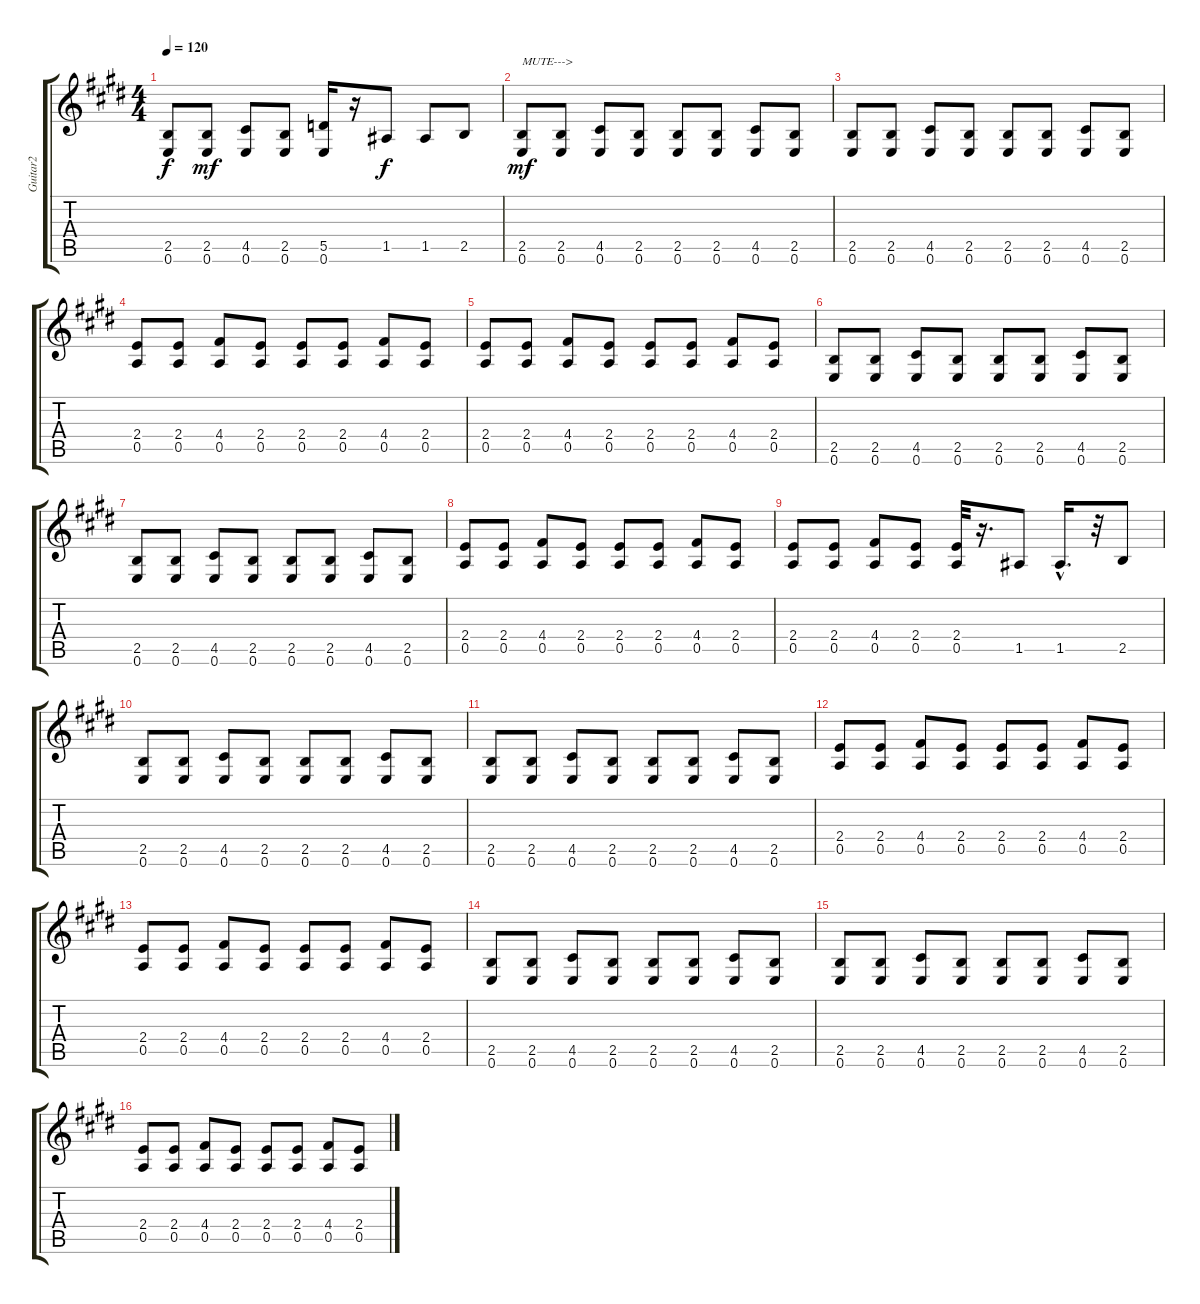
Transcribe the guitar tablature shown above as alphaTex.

\track ("Guitar2" "Guitar2") {instrument acousticguitarnylon}
\staff {score tabs}
\tuning (E4 B3 G3 D3 A2 E2) {hide}
\ts (4 4)
\tempo 120
\clef g2
\ks e
(2.5{t} 0.6{t}).8{dy f} (2.5 0.6).8{dy mf} (4.5 0.6).8 (2.5 0.6).8 (5.5 0.6).16 r.16 1.5.8{dy f} 1.5.8 2.5.8 |
(2.5 0.6).8{txt "MUTE--->" dy mf} (2.5 0.6).8 (4.5 0.6).8 (2.5 0.6).8 (2.5 0.6).8 (2.5 0.6).8 (4.5 0.6).8 (2.5 0.6).8 |
(2.5 0.6).8 (2.5 0.6).8 (4.5 0.6).8 (2.5 0.6).8 (2.5 0.6).8 (2.5 0.6).8 (4.5 0.6).8 (2.5 0.6).8 |
(2.4 0.5).8 (2.4 0.5).8 (4.4 0.5).8 (2.4 0.5).8 (2.4 0.5).8 (2.4 0.5).8 (4.4 0.5).8 (2.4 0.5).8 |
(2.4 0.5).8 (2.4 0.5).8 (4.4 0.5).8 (2.4 0.5).8 (2.4 0.5).8 (2.4 0.5).8 (4.4 0.5).8 (2.4 0.5).8 |
(2.5 0.6).8 (2.5 0.6).8 (4.5 0.6).8 (2.5 0.6).8 (2.5 0.6).8 (2.5 0.6).8 (4.5 0.6).8 (2.5 0.6).8 |
(2.5 0.6).8 (2.5 0.6).8 (4.5 0.6).8 (2.5 0.6).8 (2.5 0.6).8 (2.5 0.6).8 (4.5 0.6).8 (2.5 0.6).8 |
(2.4 0.5).8 (2.4 0.5).8 (4.4 0.5).8 (2.4 0.5).8 (2.4 0.5).8 (2.4 0.5).8 (4.4 0.5).8 (2.4 0.5).8 |
(2.4 0.5).8 (2.4 0.5).8 (4.4 0.5).8 (2.4 0.5).8 (2.4 0.5).32 r.16{d} 1.5.8 1.5{hac}.16{d} r.32 2.5.8 |
(2.5 0.6).8 (2.5 0.6).8 (4.5 0.6).8 (2.5 0.6).8 (2.5 0.6).8 (2.5 0.6).8 (4.5 0.6).8 (2.5 0.6).8 |
(2.5 0.6).8 (2.5 0.6).8 (4.5 0.6).8 (2.5 0.6).8 (2.5 0.6).8 (2.5 0.6).8 (4.5 0.6).8 (2.5 0.6).8 |
(2.4 0.5).8 (2.4 0.5).8 (4.4 0.5).8 (2.4 0.5).8 (2.4 0.5).8 (2.4 0.5).8 (4.4 0.5).8 (2.4 0.5).8 |
(2.4 0.5).8 (2.4 0.5).8 (4.4 0.5).8 (2.4 0.5).8 (2.4 0.5).8 (2.4 0.5).8 (4.4 0.5).8 (2.4 0.5).8 |
(2.5 0.6).8 (2.5 0.6).8 (4.5 0.6).8 (2.5 0.6).8 (2.5 0.6).8 (2.5 0.6).8 (4.5 0.6).8 (2.5 0.6).8 |
(2.5 0.6).8 (2.5 0.6).8 (4.5 0.6).8 (2.5 0.6).8 (2.5 0.6).8 (2.5 0.6).8 (4.5 0.6).8 (2.5 0.6).8 |
(2.4 0.5).8 (2.4 0.5).8 (4.4 0.5).8 (2.4 0.5).8 (2.4 0.5).8 (2.4 0.5).8 (4.4 0.5).8 (2.4 0.5).8
